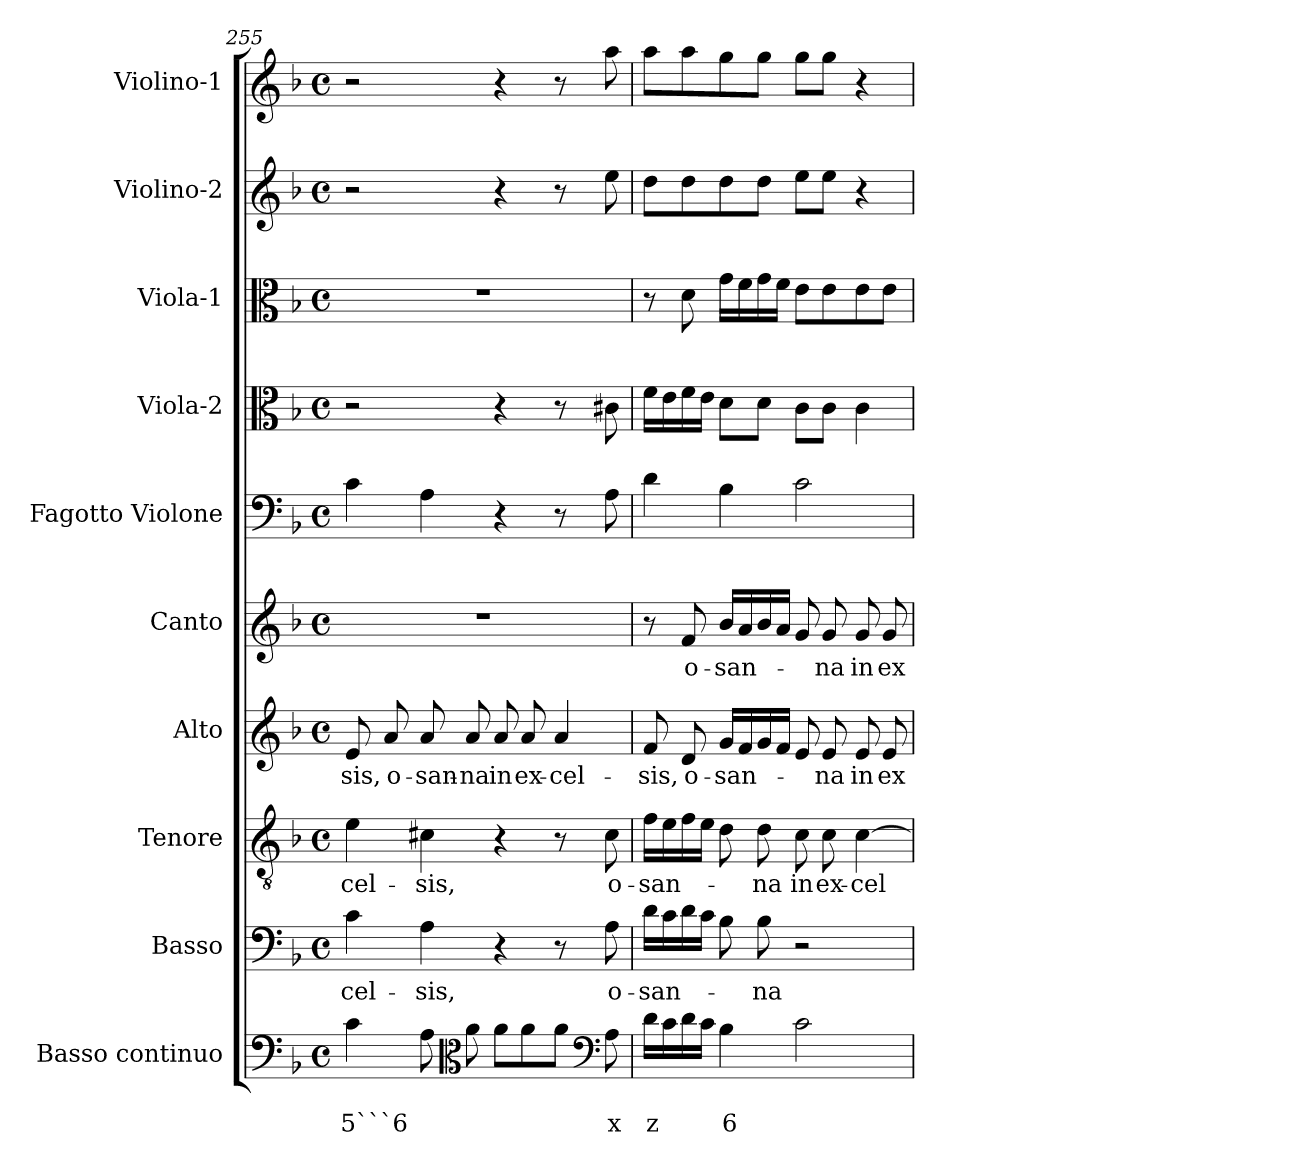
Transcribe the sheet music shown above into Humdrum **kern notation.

**kern	**text	**text	**kern	**text	**kern	**text	**kern	**text	**kern	**text	**kern	**kern	**kern	**kern	**kern
*part10	*part10	*part10	*part9	*part9	*part8	*part8	*part7	*part7	*part6	*part6	*part5	*part4	*part3	*part2	*part1
*staff10	*staff10	*staff10	*staff9	*staff9	*staff8	*staff8	*staff7	*staff7	*staff6	*staff6	*staff5	*staff4	*staff3	*staff2	*staff1
*I"Basso continuo	*	*	*I"Basso	*	*I"Tenore	*	*I"Alto	*	*I"Canto	*	*I"Fagotto Violone	*I"Viola-2	*I"Viola-1	*I"Violino-2	*I"Violino-1
*clefF4	*	*	*clefF4	*	*clefGv2	*	*clefG2	*	*clefG2	*	*clefF4	*clefC3	*clefC3	*clefG2	*clefG2
*k[b-]	*	*	*k[b-]	*	*k[b-]	*	*k[b-]	*	*k[b-]	*	*k[b-]	*k[b-]	*k[b-]	*k[b-]	*k[b-]
*F:	*	*	*F:	*	*F:	*	*F:	*	*F:	*	*F:	*F:	*F:	*F:	*F:
*M4/4	*	*	*M4/4	*	*M4/4	*	*M4/4	*	*M4/4	*	*M4/4	*M4/4	*M4/4	*M4/4	*M4/4
*met(c)	*	*	*met(c)	*	*met(c)	*	*met(c)	*	*met(c)	*	*met(c)	*met(c)	*met(c)	*met(c)	*met(c)
=255	=255	=255	=255	=255	=255	=255	=255	=255	=255	=255	=255	=255	=255	=255	=255
!	!	!LO:LY:b	!	!	!	!	!	!	!	!	!	!	!	!	!
!	!	!	!	!LO:LY:b	!	!	!	!	!	!	!	!	!	!	!
!	!	!	!	!	!	!LO:LY:b	!	!	!	!	!	!	!	!	!
!	!	!	!	!	!	!	!	!LO:LY:b	!	!	!	!	!	!	!
4c\	.	5```6	4c\	-cel-	4e\	-cel-	8e/	-sis,	1r	.	4c\	2r	1r	2r	2r
!	!	!	!	!	!	!	!	!LO:LY:b	!	!	!	!	!	!	!
.	.	.	.	.	.	.	8a/	o-	.	.	.	.	.	.	.
!	!	!	!	!LO:LY:b	!	!	!	!	!	!	!	!	!	!	!
!	!	!	!	!	!	!LO:LY:b	!	!	!	!	!	!	!	!	!
!	!	!	!	!	!	!	!	!LO:LY:b	!	!	!	!	!	!	!
8A\	.	.	4A\	-sis,	4c#X\	-sis,	8a/	-san-	.	.	4A\	.	.	.	.
*clefC3	*	*	*	*	*	*	*	*	*	*	*	*	*	*	*
!	!	!	!	!	!	!	!	!LO:LY:b	!	!	!	!	!	!	!
8a\	.	.	.	.	.	.	8a/	-na	.	.	.	.	.	.	.
!	!	!	!	!	!	!	!	!LO:LY:b	!	!	!	!	!	!	!
8a\L	.	.	4r	.	4r	.	8a/	in	.	.	4r	4r	.	4r	4r
!	!	!	!	!	!	!	!	!LO:LY:b	!	!	!	!	!	!	!
8a\	.	.	.	.	.	.	8a/	ex-	.	.	.	.	.	.	.
!	!	!	!	!	!	!	!	!LO:LY:b	!	!	!	!	!	!	!
8a\J	.	.	8r	.	8r	.	4a/	-cel-	.	.	8r	8r	.	8r	8r
*clefF4	*	*	*	*	*	*	*	*	*	*	*	*	*	*	*
!	!	!LO:LY:b	!	!	!	!	!	!	!	!	!	!	!	!	!
!	!	!	!	!LO:LY:b	!	!	!	!	!	!	!	!	!	!	!
!	!	!	!	!	!	!LO:LY:b	!	!	!	!	!	!	!	!	!
8A\	.	x	8A\	o-	8c#\	o-	.	.	.	.	8A\	8c#X\	.	8ee\	8aa\
=256	=256	=256	=256	=256	=256	=256	=256	=256	=256	=256	=256	=256	=256	=256	=256
!	!	!LO:LY:b	!	!	!	!	!	!	!	!	!	!	!	!	!
!	!	!	!	!LO:LY:b	!	!	!	!	!	!	!	!	!	!	!
!	!	!	!	!	!	!LO:LY:b	!	!	!	!	!	!	!	!	!
!	!	!	!	!	!	!	!	!LO:LY:b	!	!	!	!	!	!	!
16d\LL	.	z	16d\LL	-san-	16f\LL	-san-	8f/	-sis,	8r	.	4d\	16f\LL	8r	8dd\L	8aa\L
16c\	.	.	16c\	.	16e\	.	.	.	.	.	.	16e\	.	.	.
!	!	!	!	!	!	!	!	!LO:LY:b	!	!	!	!	!	!	!
!	!	!	!	!	!	!	!	!	!	!LO:LY:b	!	!	!	!	!
16d\	.	.	16d\	.	16f\	.	8d/	o-	8f/	o-	.	16f\	8d\	8dd\	8aa\
16c\JJ	.	.	16c\JJ	.	16e\JJ	.	.	.	.	.	.	16e\JJ	.	.	.
!	!	!LO:LY:b	!	!	!	!	!	!	!	!	!	!	!	!	!
!	!	!	!	!	!	!	!	!LO:LY:b	!	!	!	!	!	!	!
!	!	!	!	!	!	!	!	!	!	!LO:LY:b	!	!	!	!	!
4B-\	.	6	8B-\	.	8d\	.	16g/LL	-san-	16b-/LL	-san-	4B-\	8d\L	16g\LL	8dd\	8gg\
.	.	.	.	.	.	.	16f/	.	16a/	.	.	.	16f\	.	.
!	!	!	!	!LO:LY:b	!	!	!	!	!	!	!	!	!	!	!
!	!	!	!	!	!	!LO:LY:b	!	!	!	!	!	!	!	!	!
.	.	.	8B-\	-na	8d\	-na	16g/	.	16b-/	.	.	8d\J	16g\	8dd\J	8gg\J
.	.	.	.	.	.	.	16f/JJ	.	16a/JJ	.	.	.	16f\JJ	.	.
!	!	!	!	!	!	!LO:LY:b	!	!	!	!	!	!	!	!	!
2c\	.	.	2r	.	8c\	in	8e/	.	8g/	.	2c\	8c\L	8e\L	8ee\L	8gg\L
!	!	!	!	!	!	!LO:LY:b	!	!	!	!	!	!	!	!	!
!	!	!	!	!	!	!	!	!LO:LY:b	!	!	!	!	!	!	!
!	!	!	!	!	!	!	!	!	!	!LO:LY:b	!	!	!	!	!
.	.	.	.	.	8c\	ex-	8e/	-na	8g/	-na	.	8c\J	8e\	8ee\J	8gg\J
!	!	!	!	!	!	!LO:LY:b	!	!	!	!	!	!	!	!	!
!	!	!	!	!	!	!	!	!LO:LY:b	!	!	!	!	!	!	!
!	!	!	!	!	!	!	!	!	!	!LO:LY:b	!	!	!	!	!
.	.	.	.	.	[4c\	-cel-	8e/	in	8g/	in	.	4c\	8e\	4r	4r
!	!	!	!	!	!	!	!	!LO:LY:b	!	!	!	!	!	!	!
!	!	!	!	!	!	!	!	!	!	!LO:LY:b	!	!	!	!	!
.	.	.	.	.	.	.	8e/	ex-	8g/	ex-	.	.	8e\J	.	.
=	=	=	=	=	=	=	=	=	=	=	=	=	=	=	=
*-	*-	*-	*-	*-	*-	*-	*-	*-	*-	*-	*-	*-	*-	*-	*-
